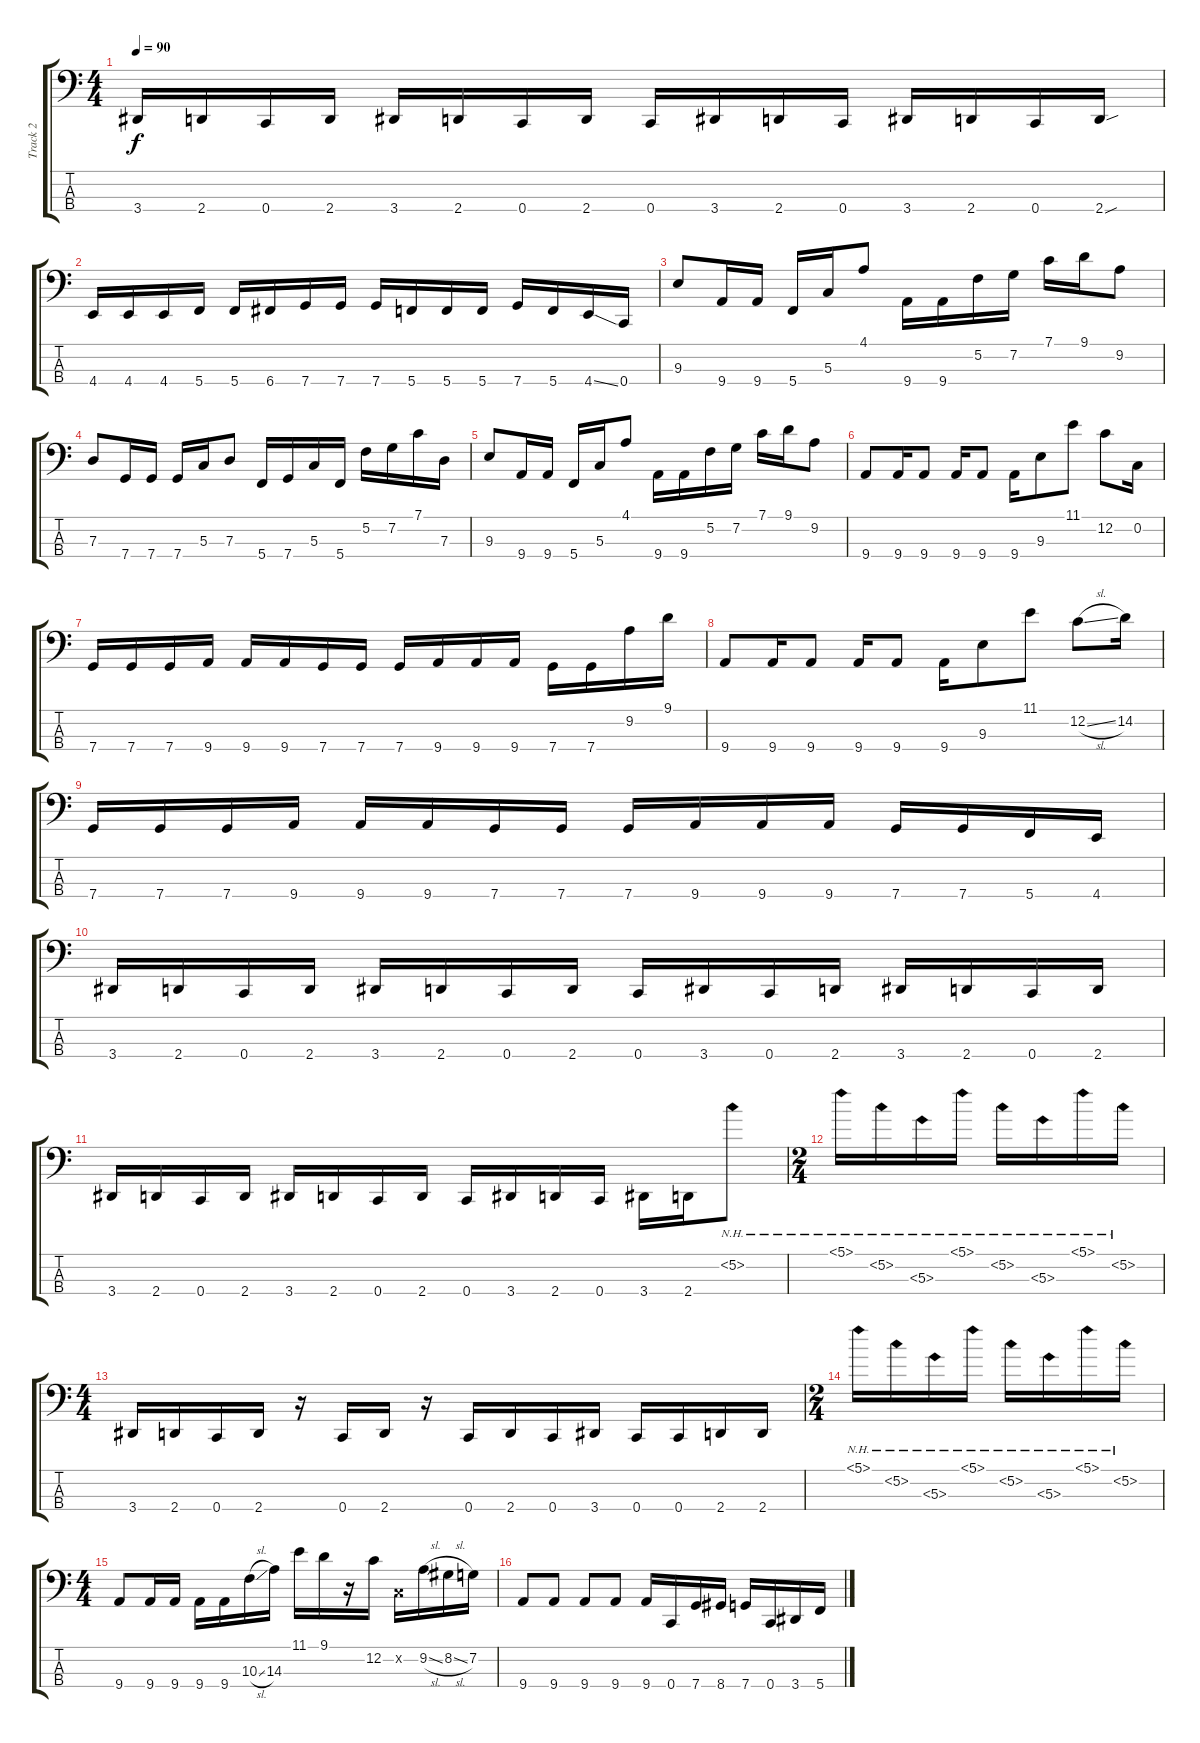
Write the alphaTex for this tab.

\track ("Track 2" "Track 2") {instrument electricbassfinger}
\staff {score tabs}
\tuning (F2 C2 G1 C1) {hide}
\ts (4 4)
\tempo 90
\clef f4
\ks c
3.4.16{dy f} 2.4.16 0.4.16 2.4.16 3.4.16 2.4.16 0.4.16 2.4.16 0.4.16 3.4.16 2.4.16 0.4.16 3.4.16 2.4.16 0.4.16 2.4{sou}.16 |
4.4.16{instrument electricbassfinger} 4.4.16 4.4.16 5.4.16 5.4.16 6.4.16 7.4.16 7.4.16 7.4.16 5.4.16 5.4.16 5.4.16 7.4.16 5.4.16 4.4{ss}.16 0.4.16 |
9.3.8 9.4.16 9.4.16 5.4.16 5.3.16 4.1.8 9.4.16 9.4.16 5.2.16 7.2.16 7.1.16 9.1.16 9.2.8 |
7.3.8 7.4.16 7.4.16 7.4.16 5.3.16 7.3.8 5.4.16 7.4.16 5.3.16 5.4.16 5.2.16 7.2.16 7.1.16 7.3.16 |
9.3.8 9.4.16 9.4.16 5.4.16 5.3.16 4.1.8 9.4.16 9.4.16 5.2.16 7.2.16 7.1.16 9.1.16 9.2.8 |
9.4.8 9.4.16 9.4.8 9.4.16 9.4.8 9.4.16 9.3.8 11.1.8 12.2.8 0.2.16 |
7.4.16{instrument electricbassfinger} 7.4.16 7.4.16 9.4.16 9.4.16 9.4.16 7.4.16 7.4.16 7.4.16 9.4.16 9.4.16 9.4.16 7.4.16 7.4.16 9.2.16 9.1.16 |
9.4.8 9.4.16 9.4.8 9.4.16 9.4.8 9.4.16 9.3.8 11.1.8 12.2{sl}.8 14.2.16 |
7.4.16 7.4.16 7.4.16 9.4.16 9.4.16 9.4.16 7.4.16 7.4.16 7.4.16 9.4.16 9.4.16 9.4.16 7.4.16 7.4.16 5.4.16 4.4.16 |
3.4.16{instrument slapbass1} 2.4.16 0.4.16 2.4.16 3.4.16 2.4.16 0.4.16 2.4.16 0.4.16 3.4.16 0.4.16 2.4.16 3.4.16 2.4.16 0.4.16 2.4.16 |
3.4.16 2.4.16 0.4.16 2.4.16 3.4.16 2.4.16 0.4.16 2.4.16 0.4.16 3.4.16 2.4.16 0.4.16 3.4.16 2.4.16 5.2{nh}.8 |
\ts (2 4)
5.1{nh}.16 5.2{nh}.16 5.3{nh}.16 5.1{nh}.16 5.2{nh}.16 5.3{nh}.16 5.1{nh}.16 5.2{nh}.16 |
\ts (4 4)
3.4.16 2.4.16 0.4.16 2.4.16 r.16 0.4.16 2.4.16 r.16 0.4.16 2.4.16 0.4.16 3.4.16 0.4.16 0.4.16 2.4.16 2.4.16 |
\ts (2 4)
5.1{nh}.16 5.2{nh}.16 5.3{nh}.16 5.1{nh}.16 5.2{nh}.16 5.3{nh}.16 5.1{nh}.16 5.2{nh}.16 |
\ts (4 4)
9.4.8 9.4.16{instrument electricbassfinger} 9.4.16 9.4.16 9.4.16 10.3{sl}.16 14.3.16 11.1.16 9.1.16 r.16 12.2.16 0.2{x}.16 9.2{sl}.16 8.2{sl}.16 7.2.16 |
9.4.8{instrument slapbass1} 9.4.8 9.4.8 9.4.8 9.4.16 0.4.16 7.4.16 8.4.16 7.4.16 0.4.16 3.4.16 5.4.16
